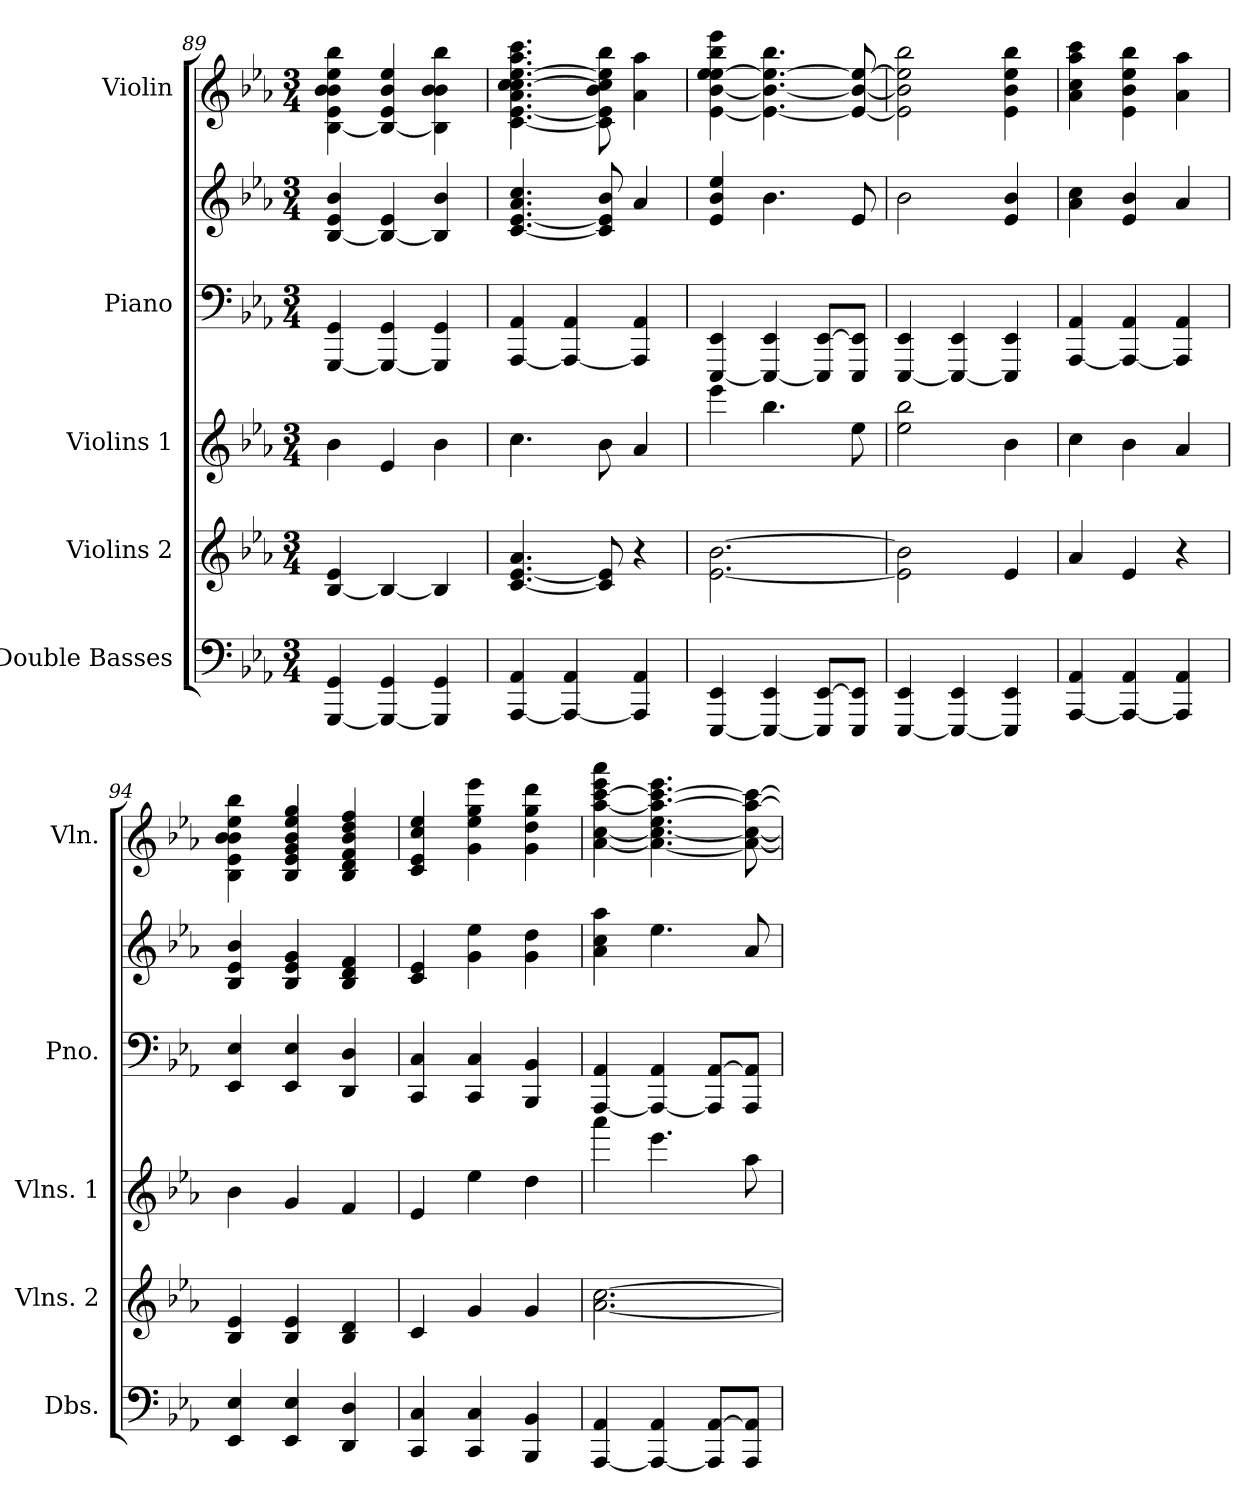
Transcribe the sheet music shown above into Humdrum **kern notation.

**kern	**kern	**kern	**kern	**kern	**kern
*part5	*part4	*part3	*part2	*part2	*part1
*staff6	*staff5	*staff4	*staff3	*staff2	*staff1
*I"Double Basses	*I"Violins 2	*I"Violins 1	*I"Piano	*	*I"Violin
*I'Dbs.	*I'Vlns. 2	*I'Vlns. 1	*I'Pno.	*	*I'Vln.
*clefF4	*clefG2	*clefG2	*clefF4	*clefG2	*clefG2
*k[b-e-a-]	*k[b-e-a-]	*k[b-e-a-]	*k[b-e-a-]	*k[b-e-a-]	*k[b-e-a-]
*E-:	*E-:	*E-:	*E-:	*E-:	*E-:
*M3/4	*M3/4	*M3/4	*M3/4	*M3/4	*M3/4
=89	=89	=89	=89	=89	=89
[4GGG/ 4GG/	[4B-/ 4e-/	4b-\	[4GGG/ 4GG/	[4B-/ 4e-/ 4b-/	[4B-\ 4e-\ 4b-\ 4b-\ 4ee-\ 4bb-\
4GGG/_ 4GG/	4B-/_	4e-/	4GGG/_ 4GG/	4B-/_ 4e-/	4B-/_ 4e-/ 4b-/ 4ee-/
4GGG/] 4GG/	4B-/]	4b-\	4GGG/] 4GG/	4B-/] 4b-/	4B-\] 4b-\ 4b-\ 4bb-\
!!LO:PB:g=z
=90	=90	=90	=90	=90	=90
[4AAA-/ 4AA-/	[4.c/ [4.e-/ 4.a-/	4.cc\	[4AAA-/ 4AA-/	[4.c/ [4.e-/ 4.a-/ 4.cc/	[4.c\ [4.e-\ 4.a-\ 4.cc\ [4.cc\ [4.ee-\ 4.aa-\ 4.ccc\
4AAA-/_ 4AA-/	.	.	4AAA-/_ 4AA-/	.	.
.	8c/] 8e-/]	8b-\	.	8c/] 8e-/] 8b-/	8c\] 8e-\] 8b-\ 8cc\] 8ee-\] 8bb-\
4AAA-/] 4AA-/	4r	4a-/	4AAA-/] 4AA-/	4a-/	4a-\ 4aa-\
=91	=91	=91	=91	=91	=91
[4EEE-/ 4EE-/	[2.e-\ [2.b-\	4eee-\	[4EEE-/ 4EE-/	4e-/ 4b-/ 4ee-/	[4e-\ [4b-\ 4ee-\ [4ee-\ 4bb-\ 4eee-\
4EEE-/_ 4EE-/	.	4.bb-\	4EEE-/_ 4EE-/	4.b-\	4.e-\_ 4.b-\_ 4.ee-\_ 4.bb-\
8EEE-/] [8EE-/L	.	.	8EEE-/] [8EE-/L	.	.
8EEE-/ 8EE-/]J	.	8ee-\	8EEE-/ 8EE-/]J	8e-/	8e-/_ 8b-/_ 8ee-/_
=92	=92	=92	=92	=92	=92
[4EEE-/ 4EE-/	2e-\] 2b-\]	2ee-\ 2bb-\	[4EEE-/ 4EE-/	2b-\	2e-\] 2b-\] 2ee-\] 2bb-\
4EEE-/_ 4EE-/	.	.	4EEE-/_ 4EE-/	.	.
4EEE-/] 4EE-/	4e-/	4b-\	4EEE-/] 4EE-/	4e-/ 4b-/	4e-\ 4b-\ 4ee-\ 4bb-\
=93	=93	=93	=93	=93	=93
[4AAA-/ 4AA-/	4a-/	4cc\	[4AAA-/ 4AA-/	4a-\ 4cc\	4a-\ 4cc\ 4aa-\ 4ccc\
4AAA-/_ 4AA-/	4e-/	4b-\	4AAA-/_ 4AA-/	4e-/ 4b-/	4e-\ 4b-\ 4ee-\ 4bb-\
4AAA-/] 4AA-/	4r	4a-/	4AAA-/] 4AA-/	4a-/	4a-\ 4aa-\
=94	=94	=94	=94	=94	=94
4EE-/ 4E-/	4B-/ 4e-/	4b-\	4EE-/ 4E-/	4B-/ 4e-/ 4b-/	4B-\ 4e-\ 4b-\ 4b-\ 4ee-\ 4bb-\
4EE-/ 4E-/	4B-/ 4e-/	4g/	4EE-/ 4E-/	4B-/ 4e-/ 4g/	4B-/ 4e-/ 4g/ 4b-/ 4ee-/ 4gg/
4DD/ 4D/	4B-/ 4d/	4f/	4DD/ 4D/	4B-/ 4d/ 4f/	4B-/ 4d/ 4f/ 4b-/ 4dd/ 4ff/
=95	=95	=95	=95	=95	=95
4CC/ 4C/	4c/	4e-/	4CC/ 4C/	4c/ 4e-/	4c/ 4e-/ 4cc/ 4ee-/
4CC/ 4C/	4g/	4ee-\	4CC/ 4C/	4g\ 4ee-\	4g\ 4ee-\ 4gg\ 4eee-\
4BBB-/ 4BB-/	4g/	4dd\	4BBB-/ 4BB-/	4g\ 4dd\	4g\ 4dd\ 4gg\ 4ddd\
=96	=96	=96	=96	=96	=96
[4AAA-/ 4AA-/	[2.a-\ [2.cc\	4aaa-\	[4AAA-/ 4AA-/	4a-\ 4cc\ 4aa-\	[4a-\ [4cc\ [4aa-\ [4ccc\ 4eee-\ 4aaa-\
4AAA-/_ 4AA-/	.	4.eee-\	4AAA-/_ 4AA-/	4.ee-\	4.a-\_ 4.cc\_ 4.ee-\ 4.aa-\_ 4.ccc\_ 4.eee-\
8AAA-/] [8AA-/L	.	.	8AAA-/] [8AA-/L	.	.
8AAA-/ 8AA-/]J	.	8aa-\	8AAA-/ 8AA-/]J	8a-/	8a-\_ 8cc\_ 8aa-\_ 8ccc\_
=	=	=	=	=	=
*-	*-	*-	*-	*-	*-
